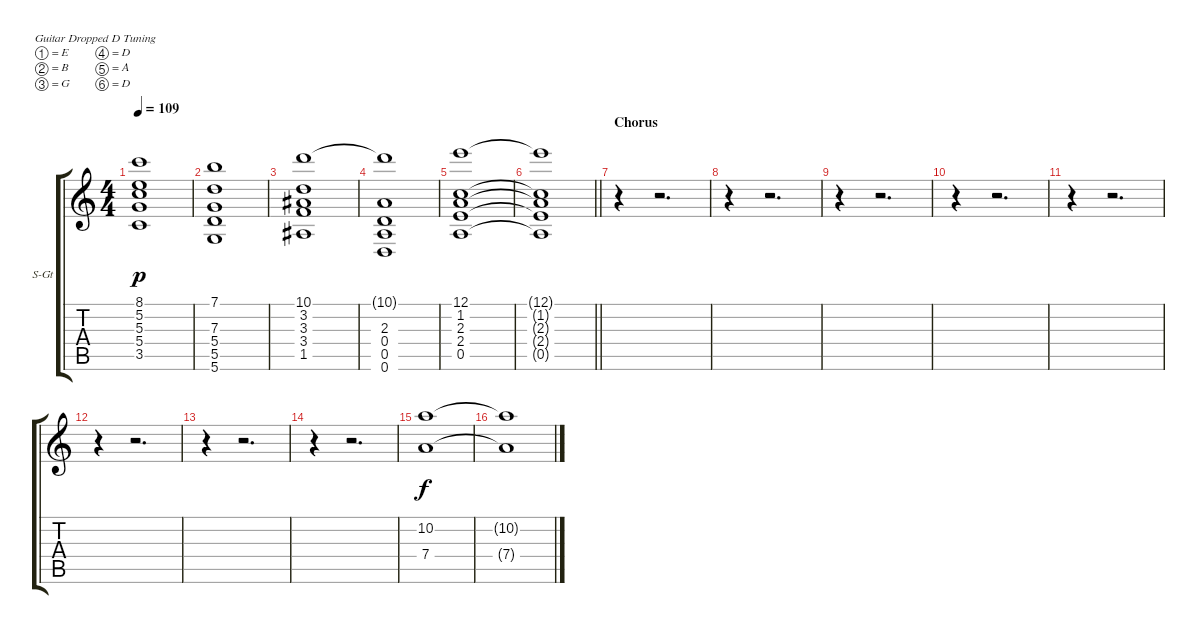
\bracketExtendMode groupsimilarinstruments
\firstSystemTrackNameOrientation horizontal
\otherSystemsTrackNameOrientation horizontal
\track ("Keyboard 3" "S-Gt") {instrument lead2sawtooth}
\staff {score tabs}
\tuning (E4 B3 G3 D3 A2 D2)
\displaytranspose 12
\ts (4 4)
\tempo 109
\clef g2
\ks c
(8.1{t} 5.2{t} 5.3{t} 5.4{t} 3.5{t}).1{dy p} |
(7.1 7.3 5.4 5.5 5.6).1 |
(10.1 3.2 3.3 3.4 1.5).1 |
(10.1{t} 2.3 0.4 0.5 0.6).1 |
(12.1 1.2 2.3 2.4 0.5).1 |
\barLineRight lightlight
(12.1{t} 1.2{t} 2.3{t} 2.4{t} 0.5{t}).1 |
\section ("" "Chorus")
r.4 r.2{d} |
r.4 r.2{d} |
r.4 r.2{d} |
r.4 r.2{d} |
r.4 r.2{d} |
r.4 r.2{d} |
r.4 r.2{d} |
r.4 r.2{d} |
(10.2 7.4).1{dy f} |
(10.2{t} 7.4{t}).1
